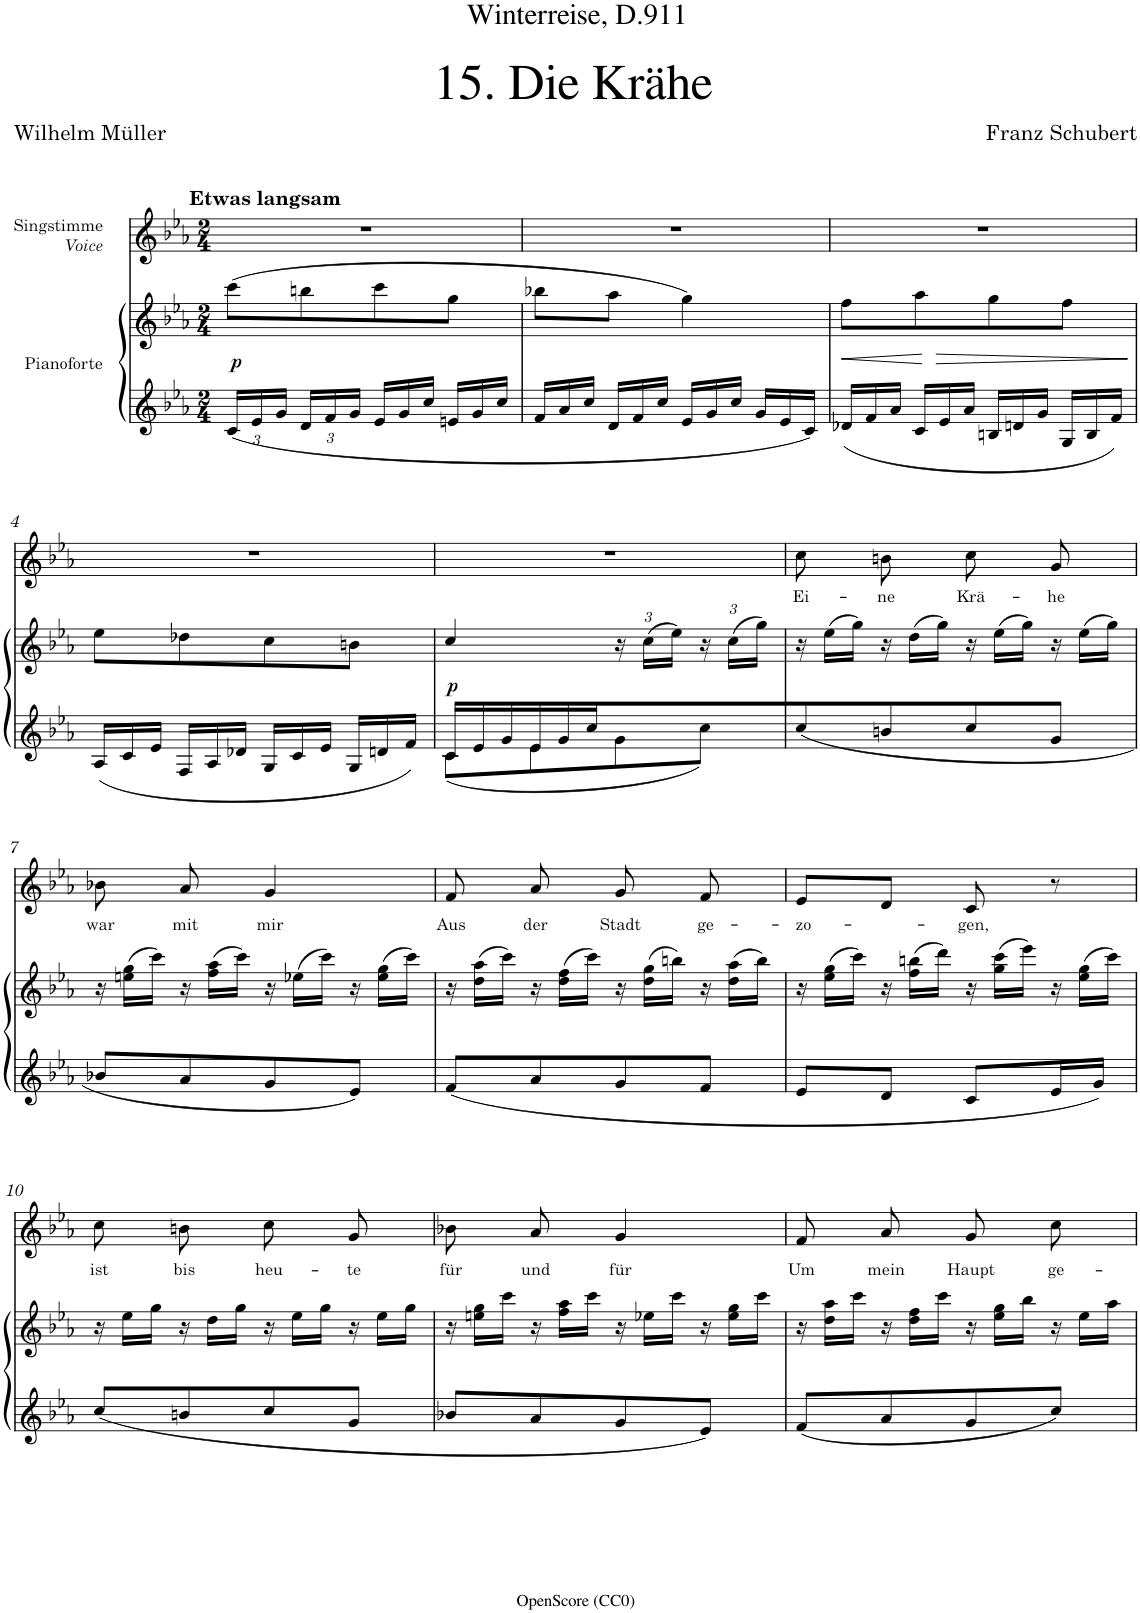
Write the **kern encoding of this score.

**kern	**kern	**dynam	**kern	**text
*part2	*part2	*part2	*part1	*part1
*staff3	*staff2	*staff2/3	*staff1	*staff1
*I"Pianoforte	*	*	*I"Singstimme Voice	*
*I'Pno	*	*	*	*
*clefG2	*clefG2	*	*clefG2	*
*k[b-e-a-]	*k[b-e-a-]	*	*k[b-e-a-]	*
*M2/4	*M2/4	*	*M2/4	*
*Xbrackettup	*	*	*	*
=1	=1	=1	=1	=1
!	!	!	!LO:TX:a:B:t=Etwas langsam	!
!	!	!LO:DY:a=2	!	!
24c/LL	(8ccc\L	p	2r	.
24e-/	.	.	.	.
24g/JJ	.	.	.	.
24d/LL	8bbn\	.	.	.
24f/	.	.	.	.
24g/JJ	.	.	.	.
*Xtuplet	*	*	*	*
24e-/LL	8ccc\	.	.	.
24g/	.	.	.	.
24cc/JJ	.	.	.	.
24en/LL	8gg\J	.	.	.
24g/	.	.	.	.
24cc/JJ	.	.	.	.
=2	=2	=2	=2	=2
24f/LL	8bb-X\L	.	2r	.
24a-/	.	.	.	.
24cc/JJ	.	.	.	.
24d/LL	8aa-\J	.	.	.
24f/	.	.	.	.
24cc/JJ	.	.	.	.
24e-/LL	4gg\)	.	.	.
24g/	.	.	.	.
24cc/JJ	.	.	.	.
24g/LL	.	.	.	.
24e-/	.	.	.	.
24c/JJ	.	.	.	.
=3	=3	=3	=3	=3
!	!	!LO:HP:b	!	!
24d-X/LL	8ff\L	<	2r	.
24f/	.	.	.	.
24a-/JJ	.	.	.	.
!	!	!LO:HP:n=1:b	!	!
24c/LL	8aa-\	[ >	.	.
24e-/	.	.	.	.
24a-/JJ	.	.	.	.
24Bn/LL	8gg\	.	.	.
24dn/	.	.	.	.
24g/JJ	.	.	.	.
24G/LL	8ff\J	.	.	.
24B/	.	.	.	.
24f/JJ	.	.	.	.
.	.	]	.	.
!!LO:LB:g=z
=4	=4	=4	=4	=4
24A-/LL	8ee-\L	.	2r	.
24c/	.	.	.	.
24e-/JJ	.	.	.	.
24F/LL	8dd-X\	.	.	.
24A-/	.	.	.	.
24d-X/JJ	.	.	.	.
24G/LL	8cc\	.	.	.
24c/	.	.	.	.
24e-/JJ	.	.	.	.
24G/LL	8bn\J	.	.	.
24dn/	.	.	.	.
24f/JJ	.	.	.	.
=5	=5	=5	=5	=5
*^	*	*	*	*
!	!	!	!LO:DY:a=2	!	!
24c/LL	8c\L	4cc/	p	2r	.
24e-/	.	.	.	.	.
24g/	.	.	.	.	.
24e-/	8e-\	.	.	.	.
24g/	.	.	.	.	.
24cc/JJ	.	.	.	.	.
*	*	*Xbrackettup	*	*	*
4ryy	8g\	24r	.	.	.
.	.	(24cc\LL	.	.	.
.	.	24ee-\JJ)	.	.	.
.	8cc\J	24r	.	.	.
.	.	(24cc\LL	.	.	.
.	.	24gg\JJ)	.	.	.
*v	*v	*	*	*	*
=6	=6	=6	=6	=6
*	*Xtuplet	*	*	*
!	!	!	!	!LO:LY:b
8cc/L	24r	.	8cc\	Ei-
.	(24ee-\LL	.	.	.
.	24gg\JJ)	.	.	.
!	!	!	!	!LO:LY:b
8bn/	24r	.	8bn\	-ne
.	(24dd\LL	.	.	.
.	24gg\JJ)	.	.	.
!	!	!	!	!LO:LY:b
8cc/	24r	.	8cc\	Krä-
.	(24ee-\LL	.	.	.
.	24gg\JJ)	.	.	.
!	!	!	!	!LO:LY:b
8g/J	24r	.	8g/	-he
.	(24ee-\LL	.	.	.
.	24gg\JJ)	.	.	.
!!LO:LB:g=z
=7	=7	=7	=7	=7
!	!	!	!	!LO:LY:b
8b-X/L	24r	.	8b-X\	war
.	(24een\ 24gg\LL	.	.	.
.	24ccc\JJ)	.	.	.
!	!	!	!	!LO:LY:b
8a-/	24r	.	8a-/	mit
.	(24ff\ 24aa-\LL	.	.	.
.	24ccc\JJ)	.	.	.
!	!	!	!	!LO:LY:b
8g/	24r	.	4g/	mir
.	(24ee-X\LL	.	.	.
.	24ccc\JJ)	.	.	.
8e-/J	24r	.	.	.
.	(24ee-\ 24gg\LL	.	.	.
.	24ccc\JJ)	.	.	.
=8	=8	=8	=8	=8
!	!	!	!	!LO:LY:b
8f/L	24r	.	8f/	Aus
.	(24dd\ 24aa-\LL	.	.	.
.	24ccc\JJ)	.	.	.
!	!	!	!	!LO:LY:b
8a-/	24r	.	8a-/	der
.	(24dd\ 24ff\LL	.	.	.
.	24ccc\JJ)	.	.	.
!	!	!	!	!LO:LY:b
8g/	24r	.	8g/	Stadt
.	(24dd\ 24gg\LL	.	.	.
.	24bbn\JJ)	.	.	.
!	!	!	!	!LO:LY:b
8f/J	24r	.	8f/	ge-
.	(24dd\ 24aa-\LL	.	.	.
.	24bb\JJ)	.	.	.
=9	=9	=9	=9	=9
!	!	!	!	!LO:LY:b
8e-/L	24r	.	8e-/L	-zo-
.	(24ee-\ 24gg\LL	.	.	.
.	24ccc\JJ)	.	.	.
8d/J	24r	.	8d/J	.
.	(24ff\ 24bbn\LL	.	.	.
.	24ddd\JJ)	.	.	.
!	!	!	!	!LO:LY:b
8c/L	24r	.	8c/	-gen,
.	(24gg\ 24ccc\LL	.	.	.
.	24eee-\JJ)	.	.	.
16e-/L	24r	.	8r	.
.	(24ee-\ 24gg\LL	.	.	.
16g/JJ	.	.	.	.
.	24ccc\JJ)	.	.	.
!!LO:LB:g=z
=10	=10	=10	=10	=10
!	!	!	!	!LO:LY:b
8cc/L	24r	.	8cc\	ist
.	24ee-\LL	.	.	.
.	24gg\JJ	.	.	.
!	!	!	!	!LO:LY:b
8bn/	24r	.	8bn\	bis
.	24dd\LL	.	.	.
.	24gg\JJ	.	.	.
!	!	!	!	!LO:LY:b
8cc/	24r	.	8cc\	heu-
.	24ee-\LL	.	.	.
.	24gg\JJ	.	.	.
!	!	!	!	!LO:LY:b
8g/J	24r	.	8g/	-te
.	24ee-\LL	.	.	.
.	24gg\JJ	.	.	.
=11	=11	=11	=11	=11
!	!	!	!	!LO:LY:b
8b-X/L	24r	.	8b-X\	für
.	24een\ 24gg\LL	.	.	.
.	24ccc\JJ	.	.	.
!	!	!	!	!LO:LY:b
8a-/	24r	.	8a-/	und
.	24ff\ 24aa-\LL	.	.	.
.	24ccc\JJ	.	.	.
!	!	!	!	!LO:LY:b
8g/	24r	.	4g/	für
.	24ee-X\LL	.	.	.
.	24ccc\JJ	.	.	.
8e-/J	24r	.	.	.
.	24ee-\ 24gg\LL	.	.	.
.	24ccc\JJ	.	.	.
=12	=12	=12	=12	=12
!	!	!	!	!LO:LY:b
8f/L	24r	.	8f/	Um
.	24dd\ 24aa-\LL	.	.	.
.	24ccc\JJ	.	.	.
!	!	!	!	!LO:LY:b
8a-/	24r	.	8a-/	mein
.	24dd\ 24ff\LL	.	.	.
.	24ccc\JJ	.	.	.
!	!	!	!	!LO:LY:b
8g/	24r	.	8g/	Haupt
.	24ee-\ 24gg\LL	.	.	.
.	24bb-\JJ	.	.	.
!	!	!	!	!LO:LY:b
8cc/J	24r	.	8cc\	ge-
.	24ee-\LL	.	.	.
.	24aa-\JJ	.	.	.
=	=	=	=	=
*-	*-	*-	*-	*-
